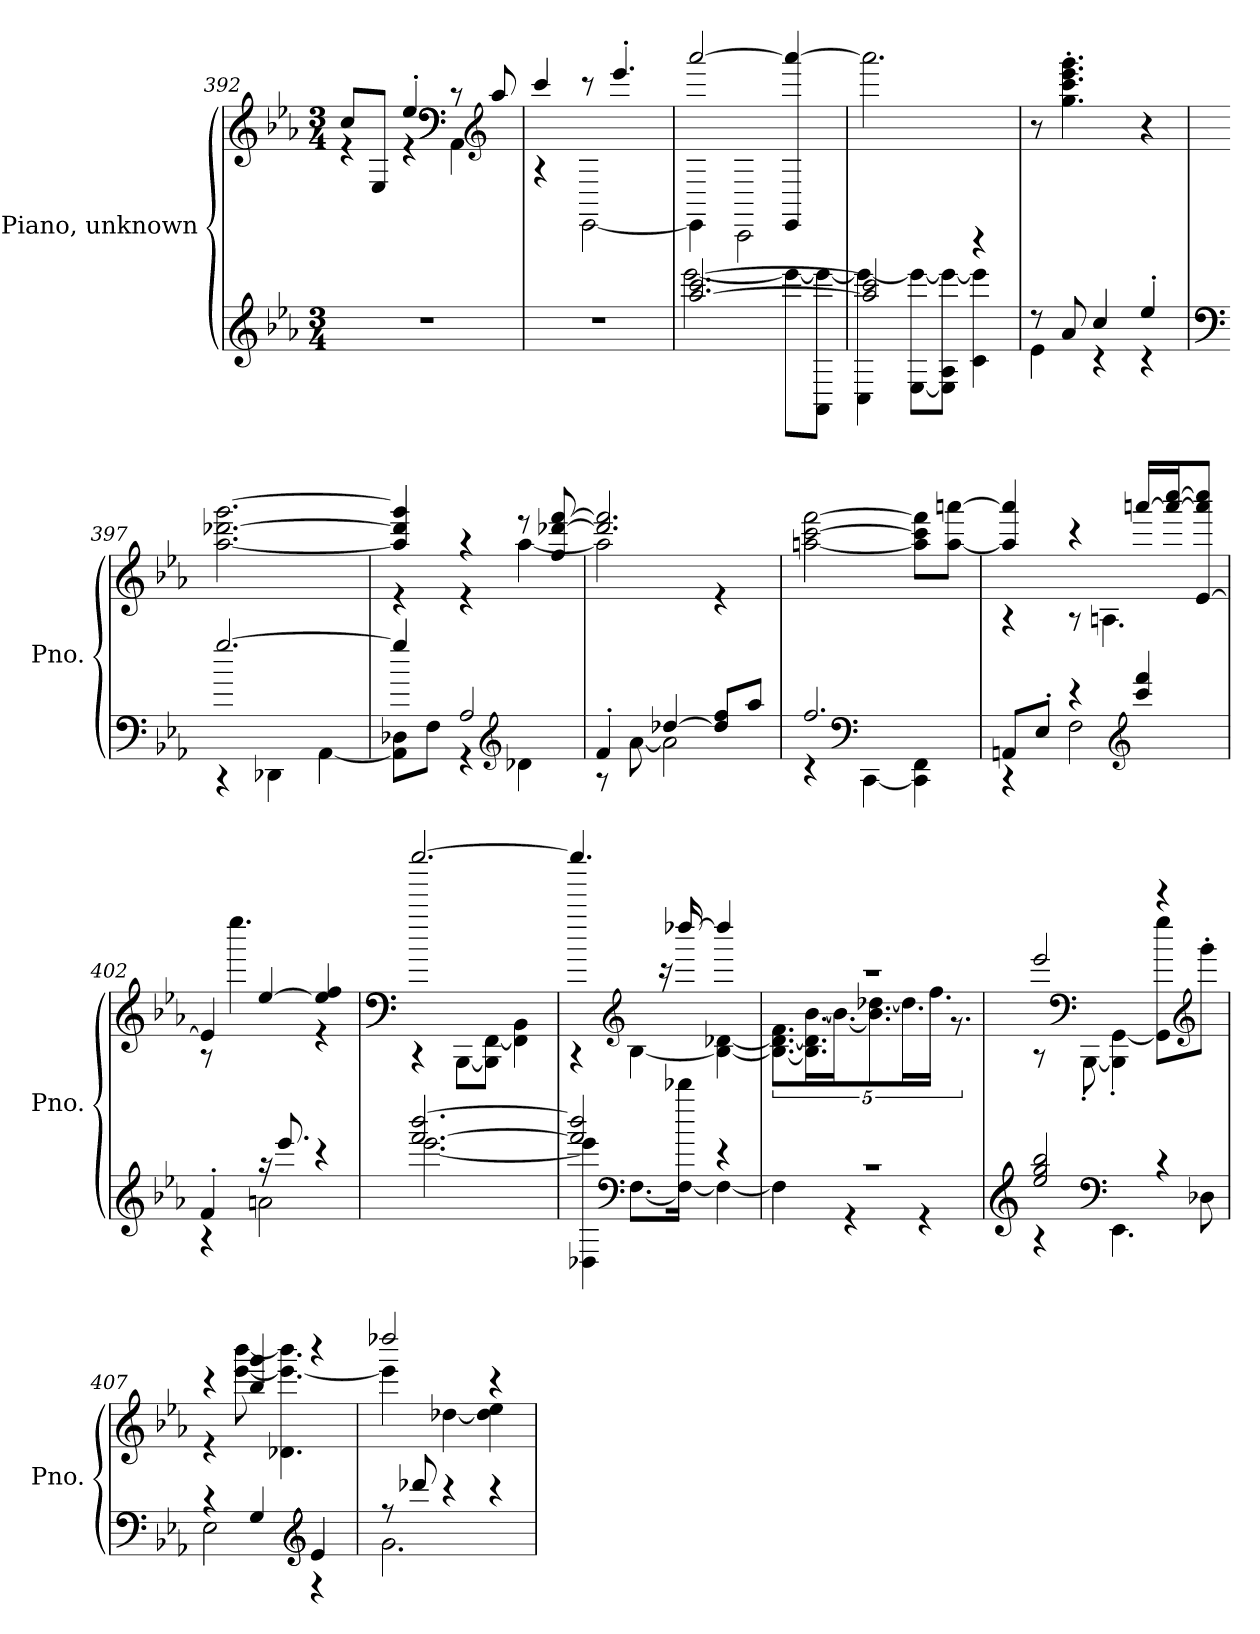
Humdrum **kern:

**kern	**kern
*part1	*part1
*staff2	*staff1
*I"Piano, unknown	*
*I'Pno.	*
*clefG2	*clefG2
*k[b-e-a-]	*k[b-e-a-]
*M3/4	*M3/4
=392	=392
*	*^
2.r	8cc/L	4r
.	8E-/J	.
.	4ee-'/	4r
*	*clefF4	*
.	8r	4AA-\
*	*clefG2	*
.	8aa-/	.
!!LO:LB:g=z	!!
=393	=393	=393
2.r	4ccc/	4r
.	8r	[2EE-\
.	4.eee-'/	.
=394	=394	=394
*^	*	*
[2.aa-/ [2.ccc/	[2eee-\	[2aaa-/	4EE-\]
.	.	.	2CC\
.	8eee-\L_	4EE-/ 4aaa-/_	.
.	8AA-\ 8eee-\_J	.	.
*	*	*v	*v
=395	=395	=395
2aa-/] 2ccc/]	4C\ 4eee-\_	2.aaa-\]
.	[8E-\ 8eee-\_L	.
.	8E-\] 8A-\ 8eee-\_J	.
4r	4c\ 4eee-\]	.
=396	=396	=396
8r	4e-\	8r
8a-/	.	4.gg\' 4.ccc\' 4.eee-\' 4.ggg\'
4cc/	4r	.
4ee-'/	4r	4r
=397	=397	=397
*clefF4	*	*
[2.gg/	4r	[2.aa-\ [2.ddd-X\ [2.ggg\
.	4DD-X\	.
.	[4AA-\	.
=398	=398	=398
*	*	*^
4gg/]	8AA-\] 8D-X\L	4aa-/] 4ddd-/] 4ggg/]	4r
.	8F\J	.	.
2A-/	4r	4r	4r
*clefG2	*	*	*
.	4d-X\	8r	[4aa-\
.	.	8ff/ [8ddd-X/ [8fff/	.
!!LO:LB:g=z	!!
=399	=399	=399	=399
4f'/	8r	2.ddd-/] 2.fff/]	2aa-\]
.	[8a-\	.	.
[4dd-X/	2a-\]	.	.
8dd-/] 8ff/L	.	.	4r
8aa-/J	.	.	.
*	*	*v	*v
=400	=400	=400
2.ff/	4r	[2aan\ [2ccc\ [2fff\
*clefF4	*	*
.	[4CC\	.
.	4CC\] 4FF\	8aa\] 8ccc\] 8fff\]L
.	.	[8aa\ [8aaan\J
=401	=401	=401
*	*	*^
8AAn/L	4r	4aa/] 4aaa/]	4r
8E-'/J	.	.	.
4r	2F\	4r	8r
.	.	.	4.An\
*clefG2	*	*	*
4ccc/ 4fff/	.	[16aaan/LL	.
.	.	16aaa/_ [16cccc/J	.
.	.	[8e-/ 8aaa/] 8cccc/]J	.
=402	=402	=402	=402
4f'/	4r	4e-/]	8r
.	.	.	4.eeee-\
16r	2an\	[4ee-/	.
8.eee-/	.	.	.
4r	.	4ee-/] 4ff/	4r
=403	=403	=403	=403
*	*	*clefF4	*
[2.fff/ [2.bbb-/	[2.eee-\	[2.eeee-/	4r
.	.	.	[8BBB-\L
.	.	.	8BBB-\] [8FF\J
.	.	.	4FF\] 4BB-\
!!LO:LB:g=z	!!
=404	=404	=404	=404
2fff/] 2bbb-/]	4D-X\ 4eee-\]	4.eeee-/]	4r
*clefF4	*	*clefG2	*
.	[8.F\L	.	[4B-\
.	.	16r	.
.	16F\_ 16ddd-X\Jk	[16dddd-X/	.
4r	4F\_	4dddd-/]	4B-\_ [4d-X\
=405	=405	=405	=405
2.r	4F\]	2.r	10.B-\_ 10.d-\_ 10.f\L
.	.	.	20.B-\] 20.d-\] [20.b-\L
.	.	.	20.b-\J_
.	4r	.	.
.	.	.	10.b-\] [10.dd-X\
.	.	.	20.dd-\L]
.	4r	.	.
.	.	.	20.ff\JJ
.	.	.	10.r
=406	=406	=406	=406
*clefG2	*	*	*
2ee-/ 2gg/ 2bb-/	4r	2eee-/	8r
*	*	*clefF4	*
.	.	.	[8BBB-'\
*clefF4	*	*	*
.	4.EE-\	.	4BBB-\]' [4GG\'
4r	.	4r	8GG\] 8gg\L
*	*	*clefG2	*
.	8D-X\	.	8ggg'\J
!!LO:LB:g=z	!!
=407	=407	=407	=407
4r	2E-\	4r	4r
4G/	.	4bb-/ 4ggg/	[8eee-\ [8bbb-\
.	.	.	4.d-X\ 4.eee-\_ 4.bbb-\]
*clefG2	*	*	*
4e-/	4r	4r	.
=408	=408	=408	=408
8r	2.g\	2dddd-X/	4eee-\]
8ddd-X/	.	.	.
4r	.	.	[4dd-X\
4r	.	4r	4dd-\] 4ee-\
*v	*v	*	*
*	*v	*v
=	=
*-	*-
